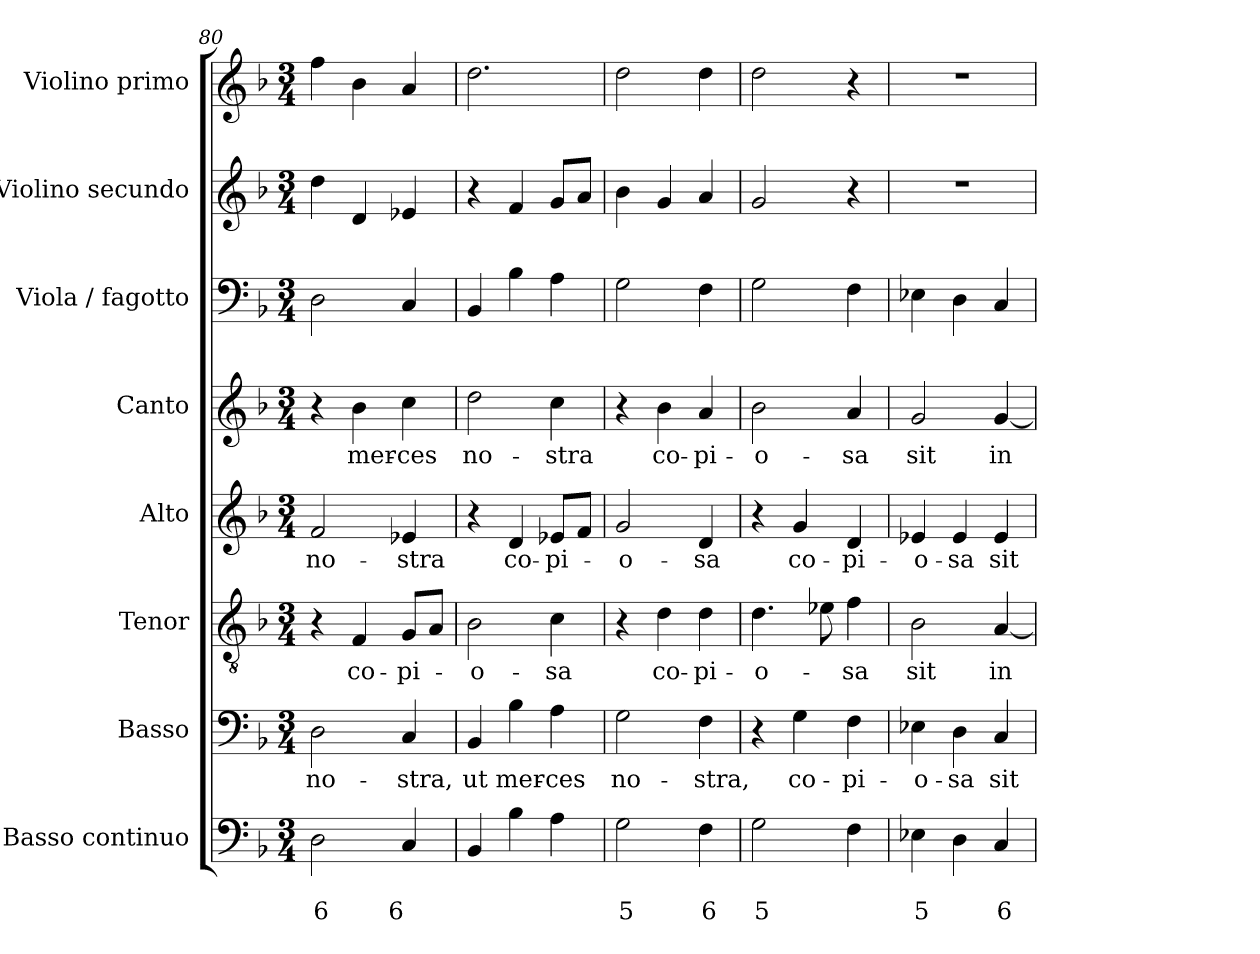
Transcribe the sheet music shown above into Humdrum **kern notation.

**kern	**text	**text	**kern	**text	**kern	**text	**kern	**text	**kern	**text	**kern	**kern	**kern
*part8	*part8	*part8	*part7	*part7	*part6	*part6	*part5	*part5	*part4	*part4	*part3	*part2	*part1
*staff8	*staff8	*staff8	*staff7	*staff7	*staff6	*staff6	*staff5	*staff5	*staff4	*staff4	*staff3	*staff2	*staff1
*I"Basso continuo	*	*	*I"Basso	*	*I"Tenor	*	*I"Alto	*	*I"Canto	*	*I"Viola / fagotto	*I"Violino secundo	*I"Violino primo
*I'BC	*	*	*I'B	*	*I'T	*	*I'A	*	*I'C	*	*	*I'V2	*I'V1
*clefF4	*	*	*clefF4	*	*clefGv2	*	*clefG2	*	*clefG2	*	*clefF4	*clefG2	*clefG2
*k[b-]	*	*	*k[b-]	*	*k[b-]	*	*k[b-]	*	*k[b-]	*	*k[b-]	*k[b-]	*k[b-]
*F:	*	*	*F:	*	*F:	*	*F:	*	*F:	*	*F:	*F:	*F:
*M3/4	*	*	*M3/4	*	*M3/4	*	*M3/4	*	*M3/4	*	*M3/4	*M3/4	*M3/4
=80	=80	=80	=80	=80	=80	=80	=80	=80	=80	=80	=80	=80	=80
!	!	!LO:LY:b	!	!LO:LY:b	!	!	!	!LO:LY:b	!	!	!	!	!
2D\	.	6	2D\	no-	4r	.	2f/	no-	4r	.	2D\	4dd\	4ff\
!	!	!	!	!	!	!LO:LY:b	!	!	!	!LO:LY:b	!	!	!
.	.	.	.	.	4F/	co-	.	.	4b-\	mer-	.	4d/	4b-\
!	!	!LO:LY:b	!	!LO:LY:b	!	!LO:LY:b	!	!LO:LY:b	!	!LO:LY:b	!	!	!
4C/	.	6	4C/	-stra,	8G/L	-pi-	4e-X/	-stra	4cc\	-ces	4C/	4e-X/	4a/
.	.	.	.	.	8A/J	.	.	.	.	.	.	.	.
=81	=81	=81	=81	=81	=81	=81	=81	=81	=81	=81	=81	=81	=81
!	!	!	!	!LO:LY:b	!	!LO:LY:b	!	!	!	!LO:LY:b	!	!	!
4BB-/	.	.	4BB-/	ut	2B-\	-o-	4r	.	2dd\	no-	4BB-/	4r	2.dd\
!	!	!	!	!LO:LY:b	!	!	!	!LO:LY:b	!	!	!	!	!
4B-\	.	.	4B-\	mer-	.	.	4d/	co-	.	.	4B-\	4f/	.
!	!	!	!	!LO:LY:b	!	!LO:LY:b	!	!LO:LY:b	!	!LO:LY:b	!	!	!
4A\	.	.	4A\	-ces	4c\	-sa	8e-X/L	-pi-	4cc\	-stra	4A\	8g/L	.
.	.	.	.	.	.	.	8f/J	.	.	.	.	8a/J	.
!!LO:PB:g=z
=82	=82	=82	=82	=82	=82	=82	=82	=82	=82	=82	=82	=82	=82
!	!	!LO:LY:b	!	!LO:LY:b	!	!	!	!LO:LY:b	!	!	!	!	!
2G\	.	5	2G\	no-	4r	.	2g/	-o-	4r	.	2G\	4b-\	2dd\
!	!	!	!	!	!	!LO:LY:b	!	!	!	!LO:LY:b	!	!	!
.	.	.	.	.	4d\	co-	.	.	4b-\	co-	.	4g/	.
!	!	!LO:LY:b	!	!LO:LY:b	!	!LO:LY:b	!	!LO:LY:b	!	!LO:LY:b	!	!	!
4F\	.	6	4F\	-stra,	4d\	-pi-	4d/	-sa	4a/	-pi-	4F\	4a/	4dd\
=83	=83	=83	=83	=83	=83	=83	=83	=83	=83	=83	=83	=83	=83
!	!	!LO:LY:b	!	!	!	!LO:LY:b	!	!	!	!LO:LY:b	!	!	!
2G\	.	5	4r	.	4.d\	-o-	4r	.	2b-\	-o-	2G\	2g/	2dd\
!	!	!	!	!LO:LY:b	!	!	!	!LO:LY:b	!	!	!	!	!
.	.	.	4G\	co-	.	.	4g/	co-	.	.	.	.	.
.	.	.	.	.	8e-X\	.	.	.	.	.	.	.	.
!	!	!	!	!LO:LY:b	!	!LO:LY:b	!	!LO:LY:b	!	!LO:LY:b	!	!	!
4F\	.	.	4F\	-pi-	4f\	-sa	4d/	-pi-	4a/	-sa	4F\	4r	4r
=84	=84	=84	=84	=84	=84	=84	=84	=84	=84	=84	=84	=84	=84
!	!	!LO:LY:b	!	!LO:LY:b	!	!LO:LY:b	!	!LO:LY:b	!	!LO:LY:b	!	!	!
4E-X\	.	5	4E-X\	-o-	2B-\	sit	4e-X/	-o-	2g/	sit	4E-X\	2.r	2.r
!	!	!	!	!LO:LY:b	!	!	!	!LO:LY:b	!	!	!	!	!
4D\	.	.	4D\	-sa	.	.	4e-/	-sa	.	.	4D\	.	.
!	!	!LO:LY:b	!	!LO:LY:b	!	!LO:LY:b	!	!LO:LY:b	!	!LO:LY:b	!	!	!
4C/	.	6	4C/	sit	[4A/	in	4e-/	sit	[4g/	in	4C/	.	.
=	=	=	=	=	=	=	=	=	=	=	=	=	=
*-	*-	*-	*-	*-	*-	*-	*-	*-	*-	*-	*-	*-	*-
